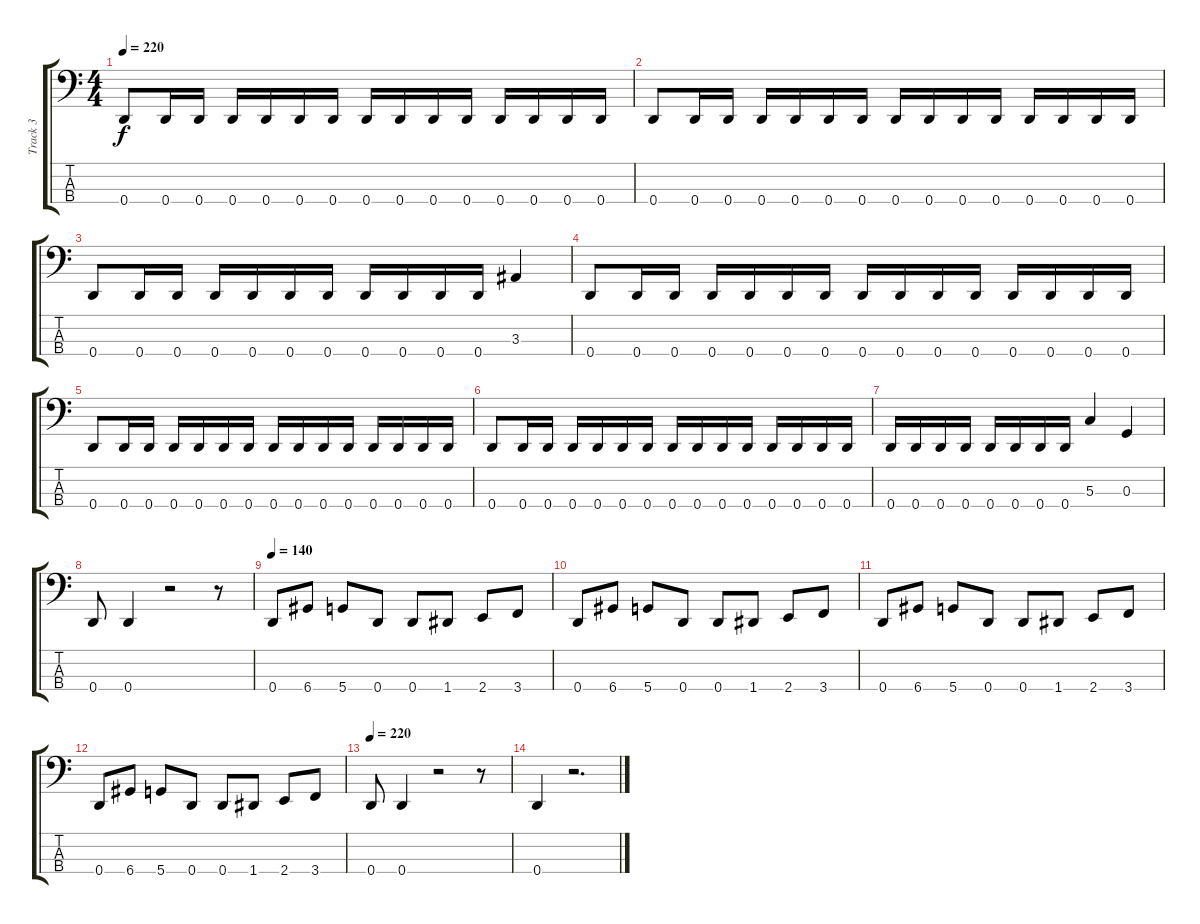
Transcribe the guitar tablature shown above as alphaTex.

\track ("Track 3" "Track 3") {instrument electricbasspick}
\staff {score tabs}
\tuning (F2 C2 G1 D1) {hide}
\ts (4 4)
\tempo 220
\clef f4
\ks c
0.4.8{dy f} 0.4.16 0.4.16 0.4.16 0.4.16 0.4.16 0.4.16 0.4.16 0.4.16 0.4.16 0.4.16 0.4.16 0.4.16 0.4.16 0.4.16 |
0.4.8 0.4.16 0.4.16 0.4.16 0.4.16 0.4.16 0.4.16 0.4.16 0.4.16 0.4.16 0.4.16 0.4.16 0.4.16 0.4.16 0.4.16 |
0.4.8 0.4.16 0.4.16 0.4.16 0.4.16 0.4.16 0.4.16 0.4.16 0.4.16 0.4.16 0.4.16 3.3.4 |
0.4.8 0.4.16 0.4.16 0.4.16 0.4.16 0.4.16 0.4.16 0.4.16 0.4.16 0.4.16 0.4.16 0.4.16 0.4.16 0.4.16 0.4.16 |
0.4.8 0.4.16 0.4.16 0.4.16 0.4.16 0.4.16 0.4.16 0.4.16 0.4.16 0.4.16 0.4.16 0.4.16 0.4.16 0.4.16 0.4.16 |
0.4.8 0.4.16 0.4.16 0.4.16 0.4.16 0.4.16 0.4.16 0.4.16 0.4.16 0.4.16 0.4.16 0.4.16 0.4.16 0.4.16 0.4.16 |
0.4.16 0.4.16 0.4.16 0.4.16 0.4.16 0.4.16 0.4.16 0.4.16 5.3.4 0.3.4 |
0.4.8 0.4.4 r.2 r.8 |
\tempo 140
0.4.8 6.4.8 5.4.8 0.4.8 0.4.8 1.4.8 2.4.8 3.4.8 |
0.4.8 6.4.8 5.4.8 0.4.8 0.4.8 1.4.8 2.4.8 3.4.8 |
0.4.8 6.4.8 5.4.8 0.4.8 0.4.8 1.4.8 2.4.8 3.4.8 |
0.4.8 6.4.8 5.4.8 0.4.8 0.4.8 1.4.8 2.4.8 3.4.8 |
\tempo 220
0.4.8 0.4.4 r.2 r.8 |
0.4.4 r.2{d}
